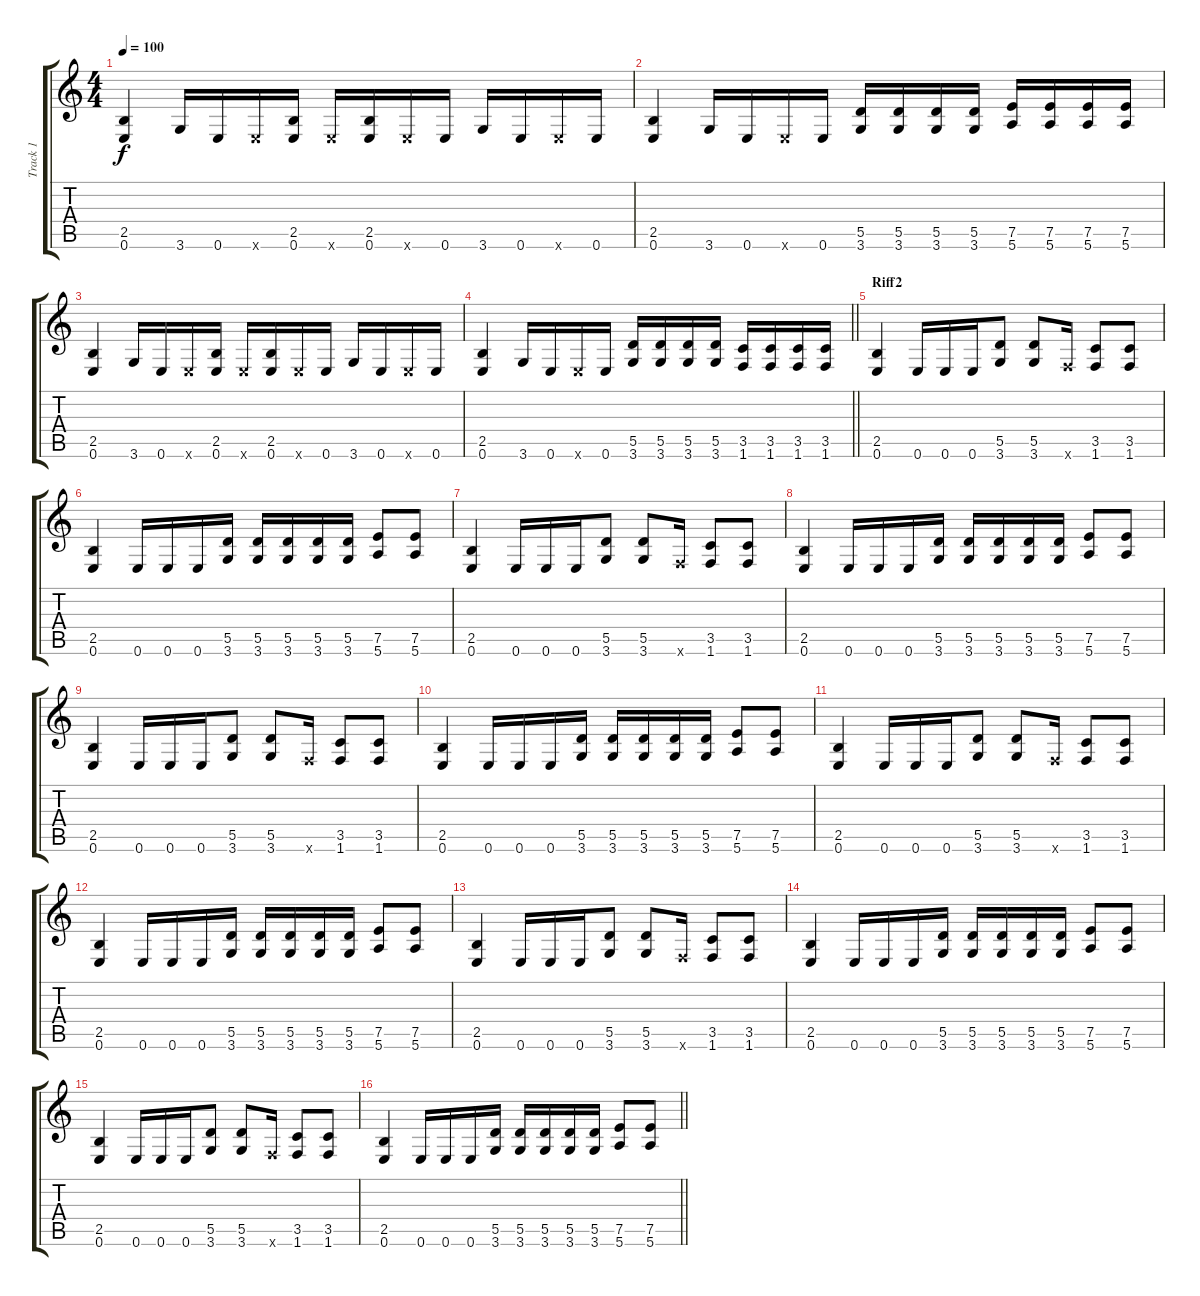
\track ("Track 1" "Track 1") {instrument distortionguitar}
\staff {score tabs}
\tuning (E4 B3 G3 D3 A2 E2) {hide}
\ts (4 4)
\tempo 100
\clef g2
\ks c
(2.5 0.6).4{dy f} 3.6.16 0.6.16 0.6{x}.16 (2.5 0.6).16 0.6{x}.16 (2.5 0.6).16 0.6{x}.16 0.6.16 3.6.16 0.6.16 0.6{x}.16 0.6.16 |
(2.5 0.6).4 3.6.16 0.6.16 0.6{x}.16 0.6.16 (5.5 3.6).16 (5.5 3.6).16 (5.5 3.6).16 (5.5 3.6).16 (7.5 5.6).16 (7.5 5.6).16 (7.5 5.6).16 (7.5 5.6).16 |
(2.5 0.6).4 3.6.16 0.6.16 0.6{x}.16 (2.5 0.6).16 0.6{x}.16 (2.5 0.6).16 0.6{x}.16 0.6.16 3.6.16 0.6.16 0.6{x}.16 0.6.16 |
\barLineRight lightlight
(2.5 0.6).4 3.6.16 0.6.16 0.6{x}.16 0.6.16 (5.5 3.6).16 (5.5 3.6).16 (5.5 3.6).16 (5.5 3.6).16 (3.5 1.6).16 (3.5 1.6).16 (3.5 1.6).16 (3.5 1.6).16 |
\section ("" "Riff2")
(2.5 0.6).4 0.6.16 0.6.16 0.6.16 (5.5 3.6).8 (5.5 3.6).8 1.6{x}.16 (3.5 1.6).8 (3.5 1.6).8 |
(2.5 0.6).4 0.6.16 0.6.16 0.6.16 (5.5 3.6).16 (5.5 3.6).16 (5.5 3.6).16 (5.5 3.6).16 (5.5 3.6).16 (7.5 5.6).8 (7.5 5.6).8 |
(2.5 0.6).4 0.6.16 0.6.16 0.6.16 (5.5 3.6).8 (5.5 3.6).8 1.6{x}.16 (3.5 1.6).8 (3.5 1.6).8 |
(2.5 0.6).4 0.6.16 0.6.16 0.6.16 (5.5 3.6).16 (5.5 3.6).16 (5.5 3.6).16 (5.5 3.6).16 (5.5 3.6).16 (7.5 5.6).8 (7.5 5.6).8 |
(2.5 0.6).4 0.6.16 0.6.16 0.6.16 (5.5 3.6).8 (5.5 3.6).8 1.6{x}.16 (3.5 1.6).8 (3.5 1.6).8 |
(2.5 0.6).4 0.6.16 0.6.16 0.6.16 (5.5 3.6).16 (5.5 3.6).16 (5.5 3.6).16 (5.5 3.6).16 (5.5 3.6).16 (7.5 5.6).8 (7.5 5.6).8 |
(2.5 0.6).4 0.6.16 0.6.16 0.6.16 (5.5 3.6).8 (5.5 3.6).8 1.6{x}.16 (3.5 1.6).8 (3.5 1.6).8 |
(2.5 0.6).4 0.6.16 0.6.16 0.6.16 (5.5 3.6).16 (5.5 3.6).16 (5.5 3.6).16 (5.5 3.6).16 (5.5 3.6).16 (7.5 5.6).8 (7.5 5.6).8 |
(2.5 0.6).4 0.6.16 0.6.16 0.6.16 (5.5 3.6).8 (5.5 3.6).8 1.6{x}.16 (3.5 1.6).8 (3.5 1.6).8 |
(2.5 0.6).4 0.6.16 0.6.16 0.6.16 (5.5 3.6).16 (5.5 3.6).16 (5.5 3.6).16 (5.5 3.6).16 (5.5 3.6).16 (7.5 5.6).8 (7.5 5.6).8 |
(2.5 0.6).4 0.6.16 0.6.16 0.6.16 (5.5 3.6).8 (5.5 3.6).8 1.6{x}.16 (3.5 1.6).8 (3.5 1.6).8 |
\barLineRight lightlight
(2.5 0.6).4 0.6.16 0.6.16 0.6.16 (5.5 3.6).16 (5.5 3.6).16 (5.5 3.6).16 (5.5 3.6).16 (5.5 3.6).16 (7.5 5.6).8 (7.5 5.6).8
